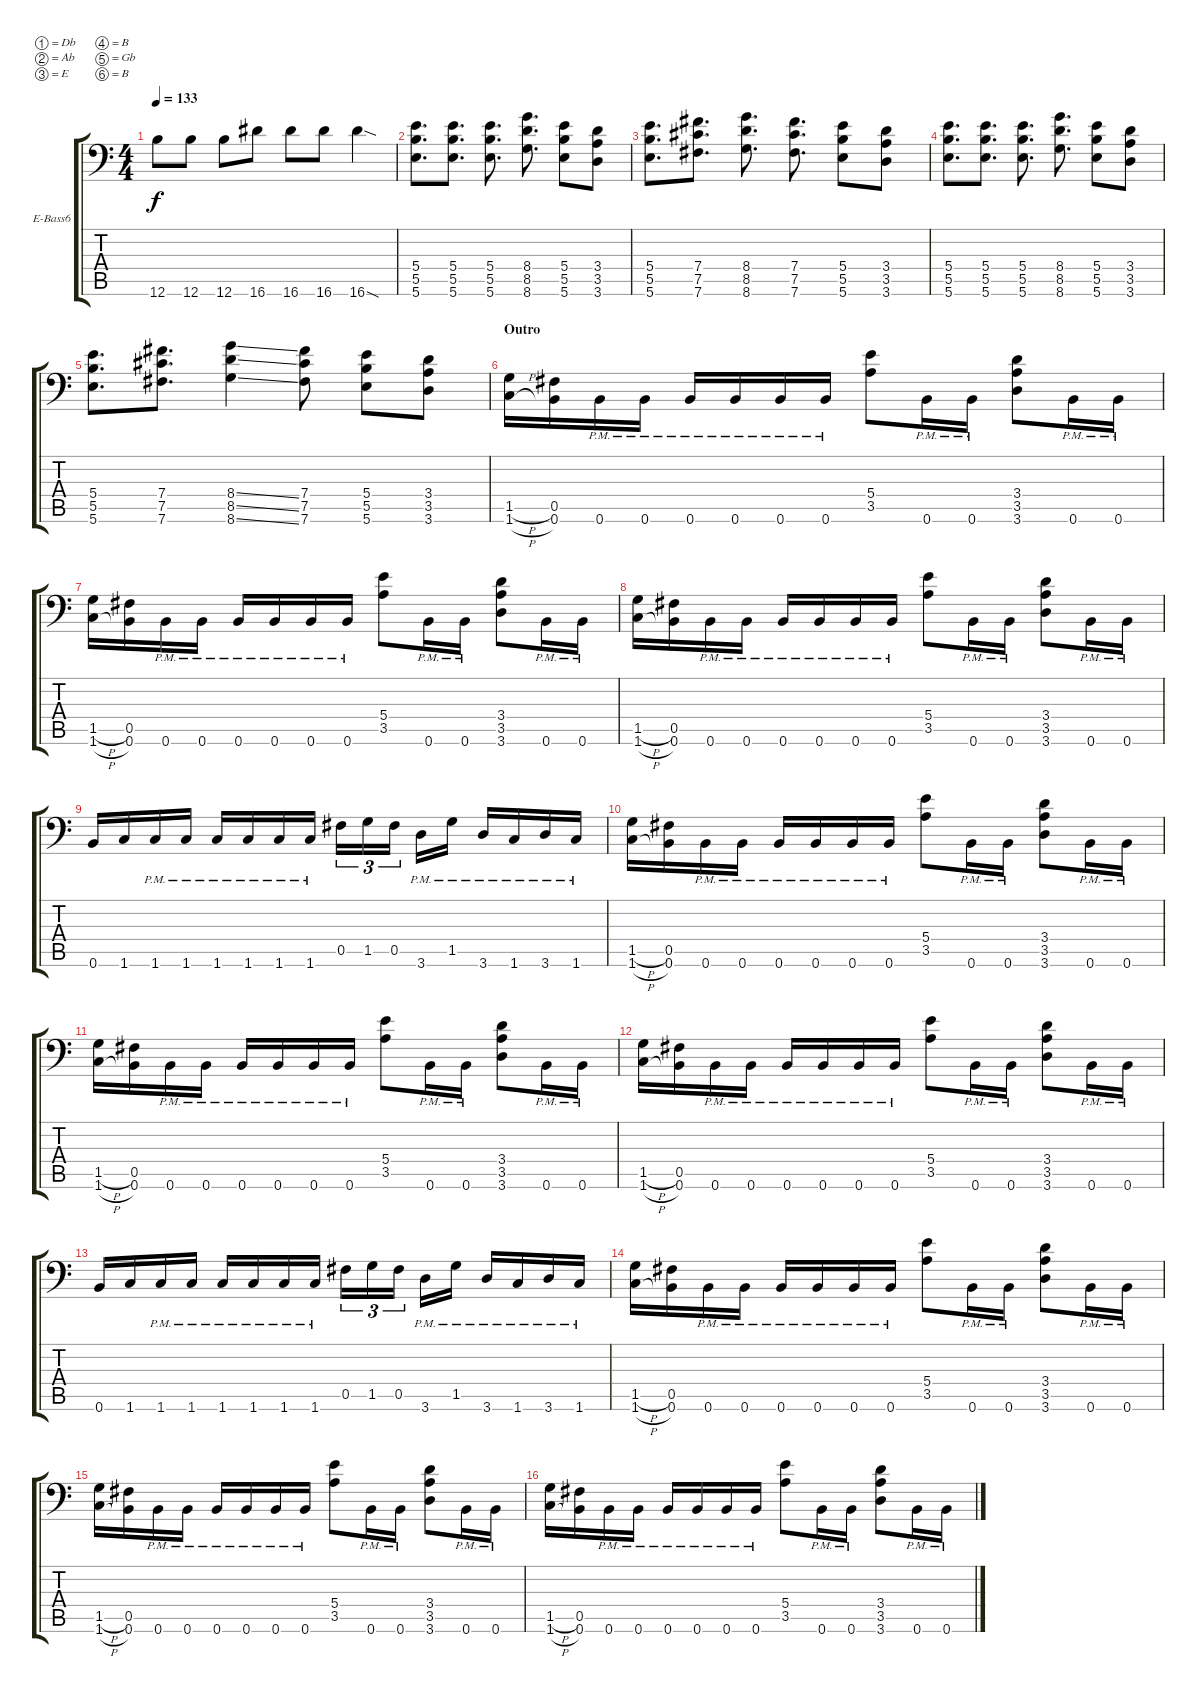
\bracketExtendMode groupsimilarinstruments
\firstSystemTrackNameOrientation horizontal
\otherSystemsTrackNameOrientation horizontal
\track ("Left guitar" "E-Bass6") {instrument electricbassfinger}
\staff {score tabs}
\tuning (Db4 Ab3 E3 B2 Gb2 B1)
\ts (4 4)
\tempo 133
\clef f4
\ks c
12.6.8{dy f} 12.6.8 12.6.8 16.6.8 16.6.8 16.6.8 16.6{sod}.4 |
(5.4 5.5 5.6).8{d} (5.4 5.5 5.6).8{d} (5.4 5.5 5.6).8{d} (8.4 8.5 8.6).8{d} (5.4 5.5 5.6).8 (3.4 3.5 3.6).8 |
(5.4 5.5 5.6).8{d} (7.4 7.5 7.6).8{d} (8.4 8.5 8.6).8{d} (7.4 7.5 7.6).8{d} (5.4 5.5 5.6).8 (3.4 3.5 3.6).8 |
(5.4 5.5 5.6).8{d} (5.4 5.5 5.6).8{d} (5.4 5.5 5.6).8{d} (8.4 8.5 8.6).8{d} (5.4 5.5 5.6).8 (3.4 3.5 3.6).8 |
(5.4 5.5 5.6).8{d} (7.4 7.5 7.6).8{d} (8.4{ss} 8.5{ss} 8.6{ss}).4 (7.4 7.5 7.6).8 (5.4 5.5 5.6).8 (3.4 3.5 3.6).8 |
\section ("" "Outro")
(1.5{h} 1.6{h}).16 (0.5 0.6).16 0.6{pm}.16 0.6{pm}.16 0.6{pm}.16 0.6{pm}.16 0.6{pm}.16 0.6{pm}.16 (5.4 3.5).8 0.6{pm}.16 0.6{pm}.16 (3.4 3.5 3.6).8 0.6{pm}.16 0.6{pm}.16 |
(1.5{h} 1.6{h}).16 (0.5 0.6).16 0.6{pm}.16 0.6{pm}.16 0.6{pm}.16 0.6{pm}.16 0.6{pm}.16 0.6{pm}.16 (5.4 3.5).8 0.6{pm}.16 0.6{pm}.16 (3.4 3.5 3.6).8 0.6{pm}.16 0.6{pm}.16 |
(1.5{h} 1.6{h}).16 (0.5 0.6).16 0.6{pm}.16 0.6{pm}.16 0.6{pm}.16 0.6{pm}.16 0.6{pm}.16 0.6{pm}.16 (5.4 3.5).8 0.6{pm}.16 0.6{pm}.16 (3.4 3.5 3.6).8 0.6{pm}.16 0.6{pm}.16 |
0.6.16 1.6.16 1.6{pm}.16 1.6{pm}.16 1.6{pm}.16 1.6{pm}.16 1.6{pm}.16 1.6{pm}.16 0.5.16{tu (3 2)} 1.5.16{tu (3 2)} 0.5.16{tu (3 2)} 3.6{pm}.16 1.5{pm}.16 3.6{pm}.16 1.6{pm}.16 3.6{pm}.16 1.6{pm}.16 |
(1.5{h} 1.6{h}).16 (0.5 0.6).16 0.6{pm}.16 0.6{pm}.16 0.6{pm}.16 0.6{pm}.16 0.6{pm}.16 0.6{pm}.16 (5.4 3.5).8 0.6{pm}.16 0.6{pm}.16 (3.4 3.5 3.6).8 0.6{pm}.16 0.6{pm}.16 |
(1.5{h} 1.6{h}).16 (0.5 0.6).16 0.6{pm}.16 0.6{pm}.16 0.6{pm}.16 0.6{pm}.16 0.6{pm}.16 0.6{pm}.16 (5.4 3.5).8 0.6{pm}.16 0.6{pm}.16 (3.4 3.5 3.6).8 0.6{pm}.16 0.6{pm}.16 |
(1.5{h} 1.6{h}).16 (0.5 0.6).16 0.6{pm}.16 0.6{pm}.16 0.6{pm}.16 0.6{pm}.16 0.6{pm}.16 0.6{pm}.16 (5.4 3.5).8 0.6{pm}.16 0.6{pm}.16 (3.4 3.5 3.6).8 0.6{pm}.16 0.6{pm}.16 |
0.6.16 1.6.16 1.6{pm}.16 1.6{pm}.16 1.6{pm}.16 1.6{pm}.16 1.6{pm}.16 1.6{pm}.16 0.5.16{tu (3 2)} 1.5.16{tu (3 2)} 0.5.16{tu (3 2)} 3.6{pm}.16 1.5{pm}.16 3.6{pm}.16 1.6{pm}.16 3.6{pm}.16 1.6{pm}.16 |
(1.5{h} 1.6{h}).16 (0.5 0.6).16 0.6{pm}.16 0.6{pm}.16 0.6{pm}.16 0.6{pm}.16 0.6{pm}.16 0.6{pm}.16 (5.4 3.5).8 0.6{pm}.16 0.6{pm}.16 (3.4 3.5 3.6).8 0.6{pm}.16 0.6{pm}.16 |
(1.5{h} 1.6{h}).16 (0.5 0.6).16 0.6{pm}.16 0.6{pm}.16 0.6{pm}.16 0.6{pm}.16 0.6{pm}.16 0.6{pm}.16 (5.4 3.5).8 0.6{pm}.16 0.6{pm}.16 (3.4 3.5 3.6).8 0.6{pm}.16 0.6{pm}.16 |
(1.5{h} 1.6{h}).16 (0.5 0.6).16 0.6{pm}.16 0.6{pm}.16 0.6{pm}.16 0.6{pm}.16 0.6{pm}.16 0.6{pm}.16 (5.4 3.5).8 0.6{pm}.16 0.6{pm}.16 (3.4 3.5 3.6).8 0.6{pm}.16 0.6{pm}.16
